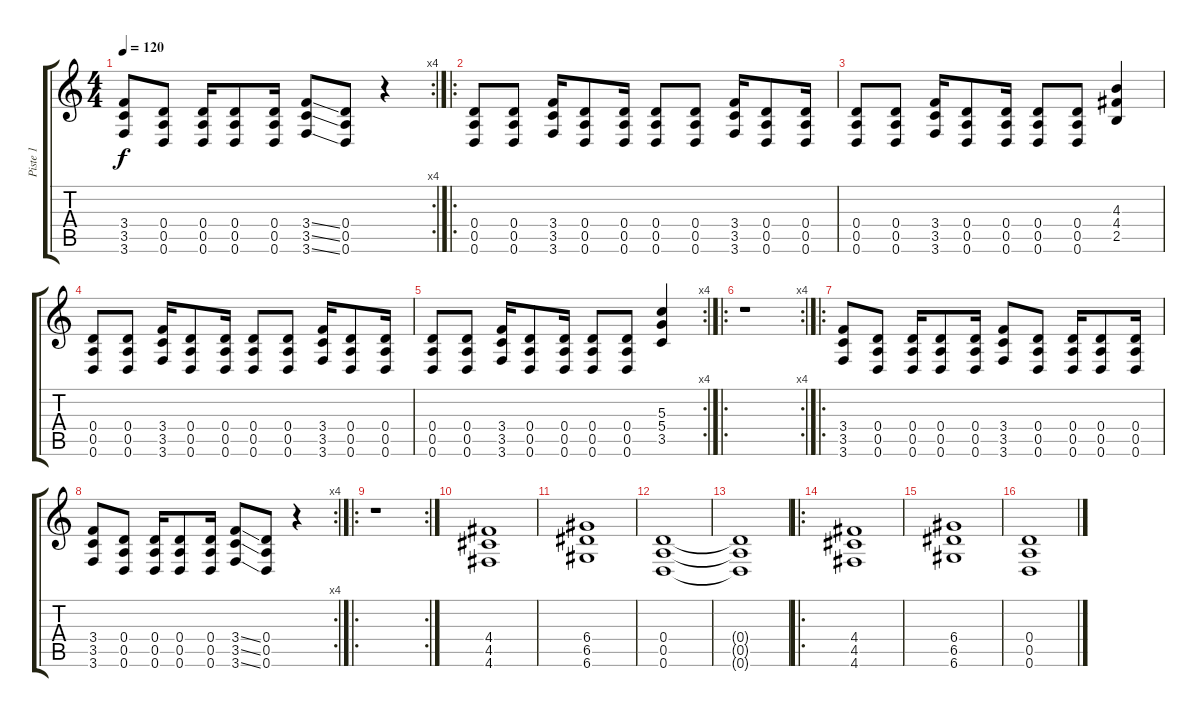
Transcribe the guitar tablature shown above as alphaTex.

\track ("Piste 1" "Piste 1") {instrument overdrivenguitar}
\staff {score tabs}
\tuning (E4 B3 G3 D3 A2 D2) {hide}
\rc 4
\ts (4 4)
\tempo 120
\clef g2
\ks c
(3.4 3.5 3.6).8{dy f} (0.4 0.5 0.6).8 (0.4 0.5 0.6).16 (0.4 0.5 0.6).8 (0.4 0.5 0.6).16 (3.4{ss} 3.5{ss} 3.6{ss}).8 (0.4 0.5 0.6).8 r.4 |
\ro
(0.4 0.5 0.6).8 (0.4 0.5 0.6).8 (3.4 3.5 3.6).16 (0.4 0.5 0.6).8 (0.4 0.5 0.6).16 (0.4 0.5 0.6).8 (0.4 0.5 0.6).8 (3.4 3.5 3.6).16 (0.4 0.5 0.6).8 (0.4 0.5 0.6).16 |
(0.4 0.5 0.6).8 (0.4 0.5 0.6).8 (3.4 3.5 3.6).16 (0.4 0.5 0.6).8 (0.4 0.5 0.6).16 (0.4 0.5 0.6).8 (0.4 0.5 0.6).8 (4.3 4.4 2.5).4 |
(0.4 0.5 0.6).8 (0.4 0.5 0.6).8 (3.4 3.5 3.6).16 (0.4 0.5 0.6).8 (0.4 0.5 0.6).16 (0.4 0.5 0.6).8 (0.4 0.5 0.6).8 (3.4 3.5 3.6).16 (0.4 0.5 0.6).8 (0.4 0.5 0.6).16 |
\rc 4
(0.4 0.5 0.6).8 (0.4 0.5 0.6).8 (3.4 3.5 3.6).16 (0.4 0.5 0.6).8 (0.4 0.5 0.6).16 (0.4 0.5 0.6).8 (0.4 0.5 0.6).8 (5.3 5.4 3.5).4 |
\ro
\rc 4
r.1 |
\ro
(3.4 3.5 3.6).8 (0.4 0.5 0.6).8 (0.4 0.5 0.6).16 (0.4 0.5 0.6).8 (0.4 0.5 0.6).16 (3.4 3.5 3.6).8 (0.4 0.5 0.6).8 (0.4 0.5 0.6).16 (0.4 0.5 0.6).8 (0.4 0.5 0.6).16 |
\rc 4
(3.4 3.5 3.6).8 (0.4 0.5 0.6).8 (0.4 0.5 0.6).16 (0.4 0.5 0.6).8 (0.4 0.5 0.6).16 (3.4{ss} 3.5{ss} 3.6{ss}).8 (0.4 0.5 0.6).8 r.4 |
\ro
\rc 2
r.1 |
(4.4 4.5 4.6).1 |
(6.4 6.5 6.6).1 |
(0.4 0.5 0.6).1 |
(0.4{t} 0.5{t} 0.6{t}).1 |
\ro
(4.4 4.5 4.6).1 |
(6.4 6.5 6.6).1 |
(0.4 0.5 0.6).1
